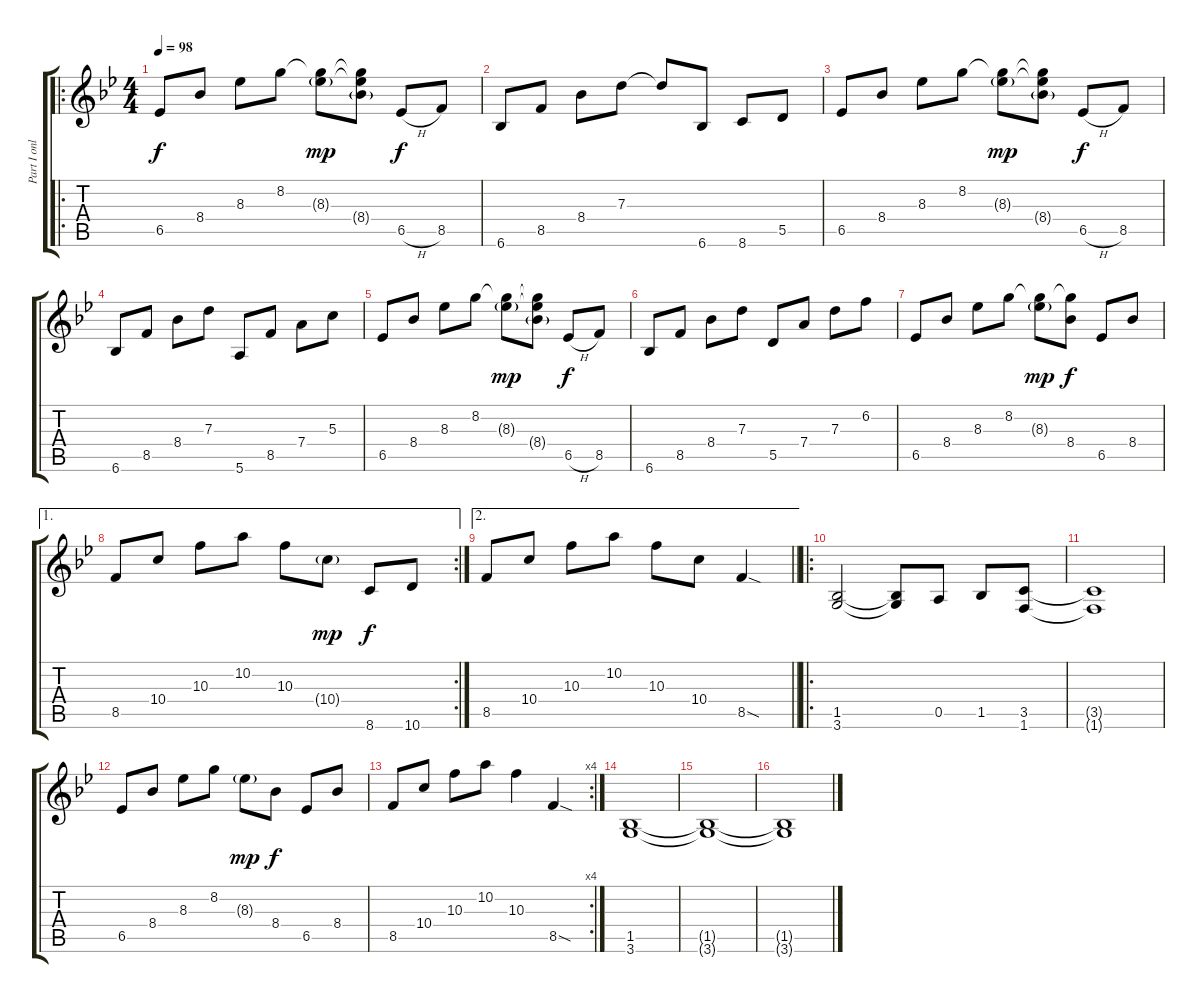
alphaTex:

\track ("Part I only with Part II" "Part I onl") {instrument acousticguitarsteel}
\staff {score tabs}
\tuning (E4 B3 G3 D3 A2 E2) {hide}
\ro
\ts (4 4)
\tempo 98
\clef g2
\ks bb
6.5.8{dy f} 8.4.8 8.3.8 8.2.8 (8.2{t} 8.3{g}).8{dy mp} (8.2{t} 8.3{t} 8.4{g}).8 6.5{h}.8{dy f} 8.5.8 |
6.6.8 8.5.8 8.4.8 7.3.8 7.3{t}.8 6.6.8 8.6.8 5.5.8 |
6.5.8 8.4.8 8.3.8 8.2.8 (8.2{t} 8.3{g}).8{dy mp} (8.2{t} 8.3{t} 8.4{g}).8 6.5{h}.8{dy f} 8.5.8 |
6.6.8 8.5.8 8.4.8 7.3.8 5.6.8 8.5.8 7.4.8 5.3.8 |
6.5.8 8.4.8 8.3.8 8.2.8 (8.2{t} 8.3{g}).8{dy mp} (8.2{t} 8.3{t} 8.4{g}).8 6.5{h}.8{dy f} 8.5.8 |
6.6.8 8.5.8 8.4.8 7.3.8 5.5.8 7.4.8 7.3.8 6.2.8 |
6.5.8 8.4.8 8.3.8 8.2.8 (8.2{t} 8.3{g}).8{dy mp} (8.2{t} 8.4).8{dy f} 6.5.8 8.4.8 |
\ae 1
\rc 2
8.5.8 10.4.8 10.3.8 10.2.8 10.3.8 10.4{g}.8{dy mp} 8.6.8{dy f} 10.6.8 |
\ae 2
\barLineRight lightlight
8.5.8 10.4.8 10.3.8 10.2.8 10.3.8 10.4.8 8.5{sod}.4 |
\ro
(1.5 3.6).2 (1.5{t} 3.6{t}).8 0.5.8 1.5.8 (3.5 1.6).8 |
(3.5{t} 1.6{t}).1 |
6.5.8 8.4.8 8.3.8 8.2.8 8.3{g}.8{dy mp} 8.4.8{dy f} 6.5.8 8.4.8 |
\rc 4
8.5.8 10.4.8 10.3.8 10.2.8 10.3.4 8.5{sod}.4 |
(1.5 3.6).1 |
(1.5{t} 3.6{t}).1 |
(1.5{t} 3.6{t}).1
